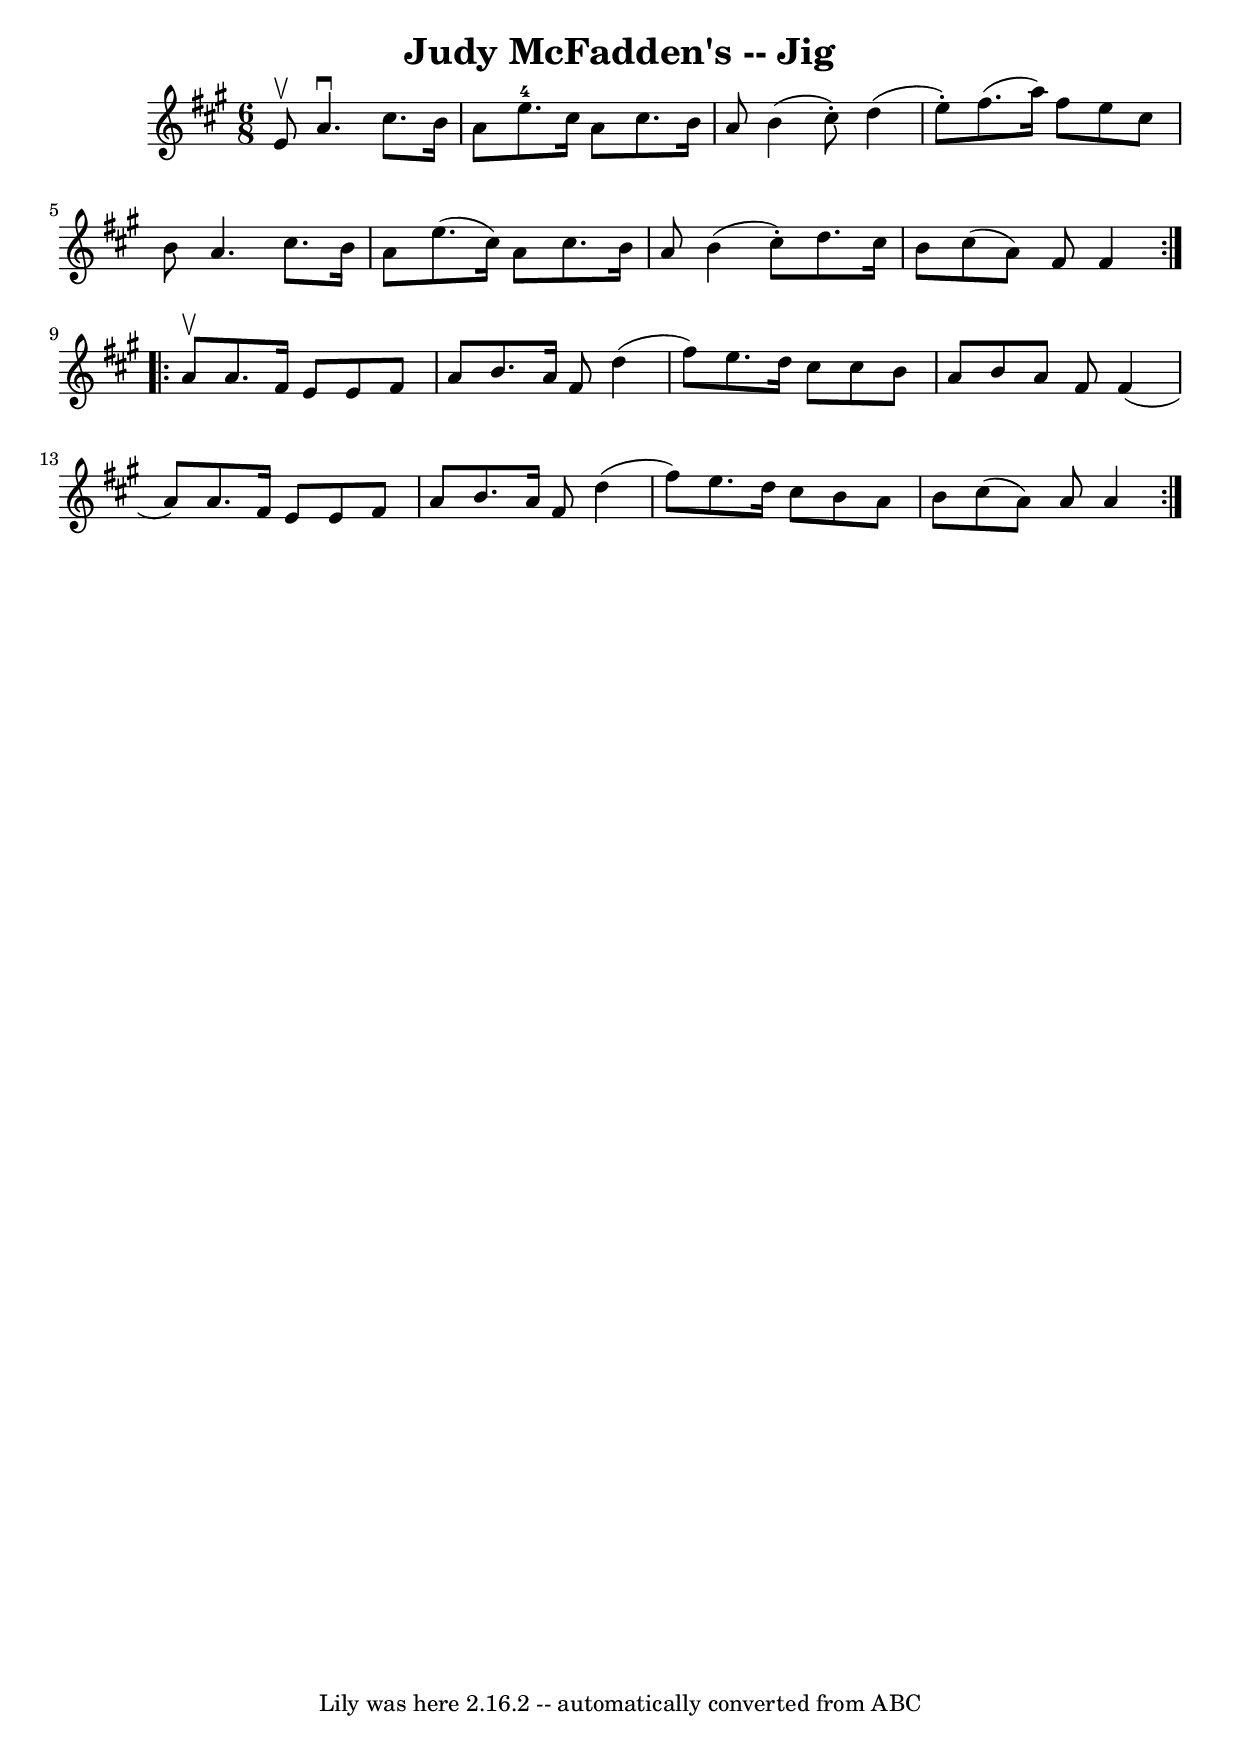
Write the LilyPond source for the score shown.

\version "2.16.2"
\include "Mammoth.ily"
\header {
  %% book = "Ryan's Mammoth Collection"
  crossRefNumber = "1"
  footnotes = ""
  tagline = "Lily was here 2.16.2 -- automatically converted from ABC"
  title = "Judy McFadden's -- Jig"

}
voicedefault =  {



  \repeat volta 2 {

    \time 6/8 
    \key a \major
    e'8^\upbow |
    a'4.^\downbow cis''8.    
    b'16 a'8  |
    e''8.-4 cis''16 a'8 cis''8. b'16 a'8  
    |
    b'4 (cis''8 -.) d''4 (e''8 -.) |
    fis''8. (
    a''16) fis''8 e''8 cis''8 b'8  |
    a'4. cis''8.    
    b'16 a'8  |
    e''8. (cis''16) a'8 cis''8. b'16 a'8  
    |
    b'4 (cis''8 -.) d''8. cis''16 b'8  |
    cis''8 (
    a'8) fis'8 fis'4  
  } 
  \repeat volta 2 {
    a'8^\upbow |
    a'8.  
    fis'16 e'8 e'8 fis'8 a'8  |
    b'8. a'16 fis'8    
    d''4 (fis''8) |
    e''8. d''16 cis''8 cis''8 b'8 a'8 
    |
    b'8 a'8 fis'8 fis'4 (a'8) |
    a'8.    
    fis'16 e'8 e'8 fis'8 a'8  |
    b'8. a'16 fis'8 d''4 
    (fis''8) |
    e''8. d''16 cis''8 b'8 a'8 b'8  
    |
    cis''8 (a'8) a'8 a'4  
  }   

}

\score{
  <<

    \context Staff="default"
    {
      \voicedefault 
      
    }

  >>
  \layout {
    
  }
  \midi {
  }

}
